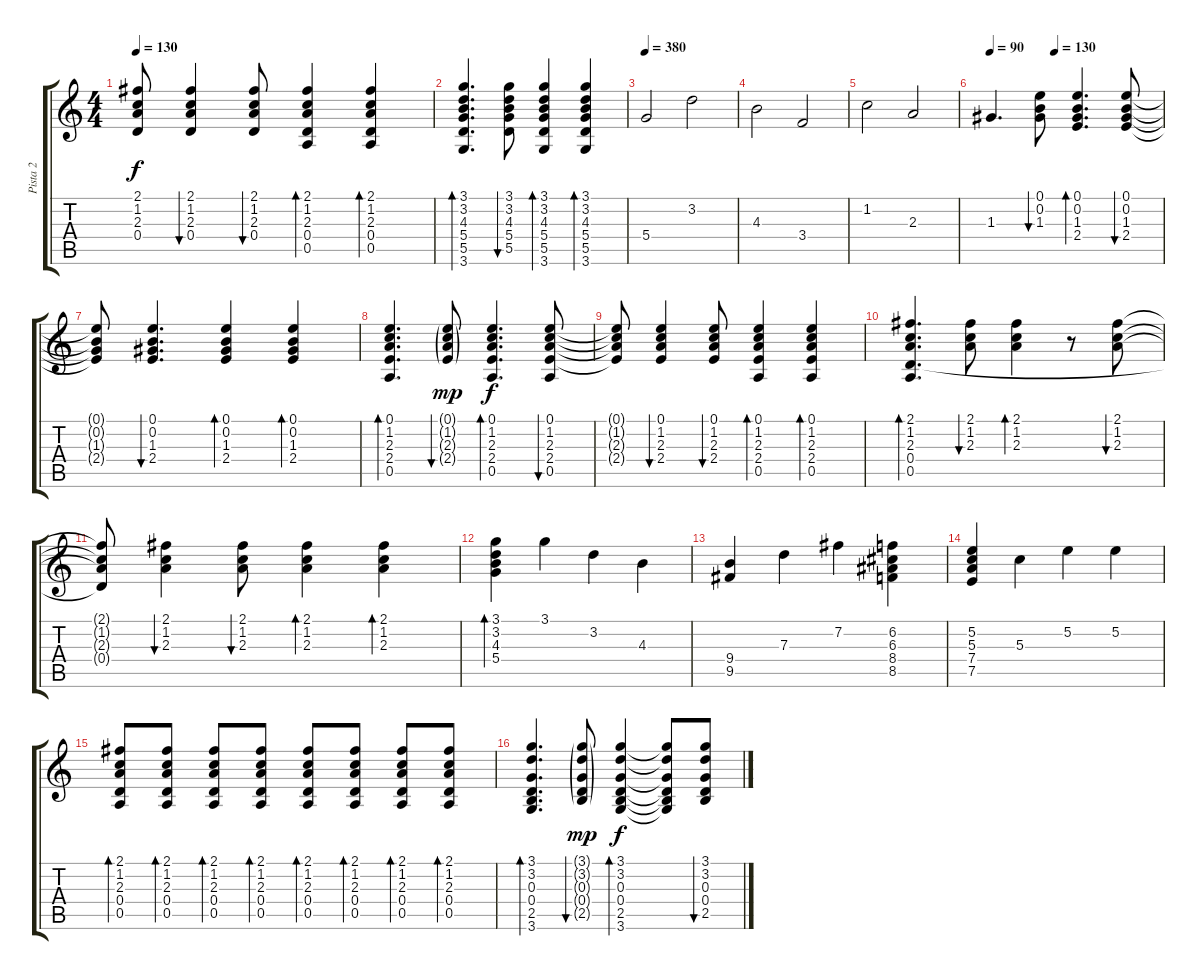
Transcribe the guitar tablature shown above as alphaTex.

\track ("Pista 2" "Pista 2") {instrument acousticguitarsteel}
\staff {score tabs}
\tuning (E4 B3 G3 D3 A2 E2) {hide}
\ts (4 4)
\tempo 130
\clef g2
\ks c
(2.1{t} 1.2{t} 2.3{t} 0.4{t}).8{dy f} (2.1 1.2 2.3 0.4).4{bu 30} (2.1 1.2 2.3 0.4).8{bu 30} (2.1 1.2 2.3 0.4 0.5).4{bd 30} (2.1 1.2 2.3 0.4 0.5).4{bd 30} |
(3.1 3.2 4.3 5.4 5.5 3.6).4{d bd 30} (3.1 3.2 4.3 5.4 5.5).8{bu 30} (3.1 3.2 4.3 5.4 5.5 3.6).4{bd 30} (3.1 3.2 4.3 5.4 5.5 3.6).4{bd 30} |
\tempo 380
5.4.2 3.2.2 |
4.3.2 3.4.2 |
1.2.2 2.3.2 |
\tempo 90
\tempo (130 0.375)
1.3.4{d} (0.1 0.2 1.3).8{bu 30} (0.1 0.2 1.3 2.4).4{d bd 30} (0.1 0.2 1.3 2.4).8{bu 30} |
(0.1{t} 0.2{t} 1.3{t} 2.4{t}).8 (0.1 0.2 1.3 2.4).4{d bu 30} (0.1 0.2 1.3 2.4).4{bd 30} (0.1 0.2 1.3 2.4).4{bd 30} |
(0.1 1.2 2.3 2.4 0.5).4{d bd 30} (0.1{g} 1.2{g} 2.3{g} 2.4{g}).8{bu 30 dy mp} (0.1 1.2 2.3 2.4 0.5).4{d bd 30 dy f} (0.1 1.2 2.3 2.4 0.5).8{bu 30} |
(0.1{t} 1.2{t} 2.3{t} 2.4{t}).8 (0.1 1.2 2.3 2.4).4{bu 30} (0.1 1.2 2.3 2.4).8{bu 30} (0.1 1.2 2.3 2.4 0.5).4{bd 30} (0.1 1.2 2.3 2.4 0.5).4{bd 30} |
(2.1 1.2 2.3 0.4 0.5).4{d bd 30} (2.1 1.2 2.3).8{bu 30} (2.1 1.2 2.3).4{bd 30} r.8 (2.1 1.2 2.3).8{bu 30} |
(2.1{t} 1.2{t} 2.3{t} 0.4{t}).8 (2.1 1.2 2.3).4{bu 30} (2.1 1.2 2.3).8{bu 30} (2.1 1.2 2.3).4{bd 30} (2.1 1.2 2.3).4{bd 30} |
(3.1 3.2 4.3 5.4).4{bd 240} 3.1.4 3.2.4 4.3.4 |
(9.4 9.5).4 7.3.4 7.2.4 (6.2 6.3 8.4 8.5).4 |
(5.2 5.3 7.4 7.5).4 5.3.4 5.2.4 5.2.4 |
(2.1 1.2 2.3 0.4 0.5).8{bd 30} (2.1 1.2 2.3 0.4 0.5).8{bd 30} (2.1 1.2 2.3 0.4 0.5).8{bd 30} (2.1 1.2 2.3 0.4 0.5).8{bd 30} (2.1 1.2 2.3 0.4 0.5).8{bd 30} (2.1 1.2 2.3 0.4 0.5).8{bd 30} (2.1 1.2 2.3 0.4 0.5).8{bd 30} (2.1 1.2 2.3 0.4 0.5).8{bd 30} |
(3.1 3.2 0.3 0.4 2.5 3.6).4{d bd 30} (3.1{g} 3.2{g} 0.3{g} 0.4{g} 2.5{g}).8{bu 30 dy mp} (3.1 3.2 0.3 0.4 2.5 3.6).4{bd 30 dy f} (3.1{t} 3.2{t} 0.3{t} 0.4{t} 2.5{t} 3.6{t}).8 (3.1 3.2 0.3 0.4 2.5).8{bu 30}
